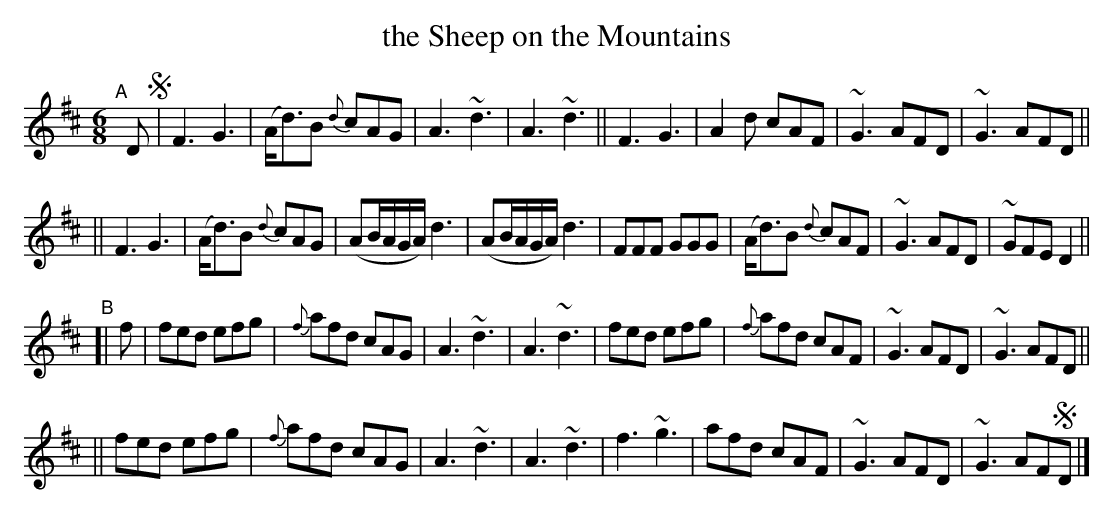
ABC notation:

X:1
T: the Sheep on the Mountains
M: 6/8
L: 1/8
K: D
"^A"[|] D !segno!\
|  F3 G3 | (A<d)B {d}cAG | A3 ~d3 | A3 ~d3 \
||  F3 G3 | A2d cAF | ~G3 AFD | ~G3 AFD ||
|| F3 G3 | (A<d)B {d}cAG | (AB/A/G/A/) d3 | (AB/A/G/A/) d3 \
|  FFF GGG | (A<d)B {d}cAF | ~G3 AFD | ~GFE D2 ||
"^B"[| f \
|  fed efg | {f}afd cAG | A3 ~d3 | A3 ~d3 \
|  fed efg | {f}afd cAF | ~G3 AFD | ~G3 AFD ||
|| fed efg | {f}afd cAG | A3 ~d3 | A3 ~d3 \
|  f3 ~g3 | afd cAF | ~G3 AFD | ~G3 AF!segno!D |]
